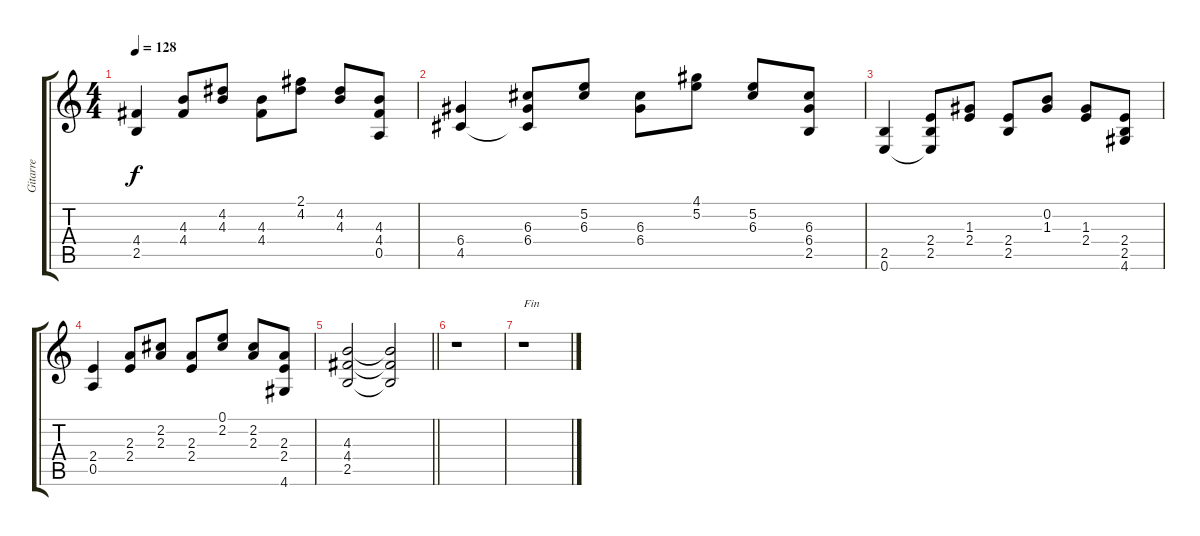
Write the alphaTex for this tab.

\track ("Gitarre" "Gitarre") {instrument acousticguitarnylon}
\staff {score tabs}
\tuning (E4 B3 G3 D3 A2 E2) {hide}
\ts (4 4)
\tempo 128
\clef g2
\ks c
(4.4 2.5).4{dy f} (4.3 4.4).8 (4.2 4.3).8 (4.3 4.4).8 (2.1 4.2).8 (4.2 4.3).8 (4.3 4.4 0.5).8 |
(6.4 4.5).4 (6.3 6.4 4.5{t}).8 (5.2 6.3).8 (6.3 6.4).8 (4.1 5.2).8 (5.2 6.3).8 (6.3 6.4 2.5).8 |
(2.5 0.6).4 (2.4 2.5 0.6{t}).8 (1.3 2.4).8 (2.4 2.5).8 (0.2 1.3).8 (1.3 2.4).8 (2.4 2.5 4.6).8 |
(2.4 0.5).4 (2.3 2.4).8 (2.2 2.3).8 (2.3 2.4).8 (0.1 2.2).8 (2.2 2.3).8 (2.3 2.4 4.6).8 |
\barLineRight lightlight
(4.3 4.4 2.5).2 (4.3{t} 4.4{t} 2.5{t}).2 |
r.1 |
r.1{txt "Fin"}
